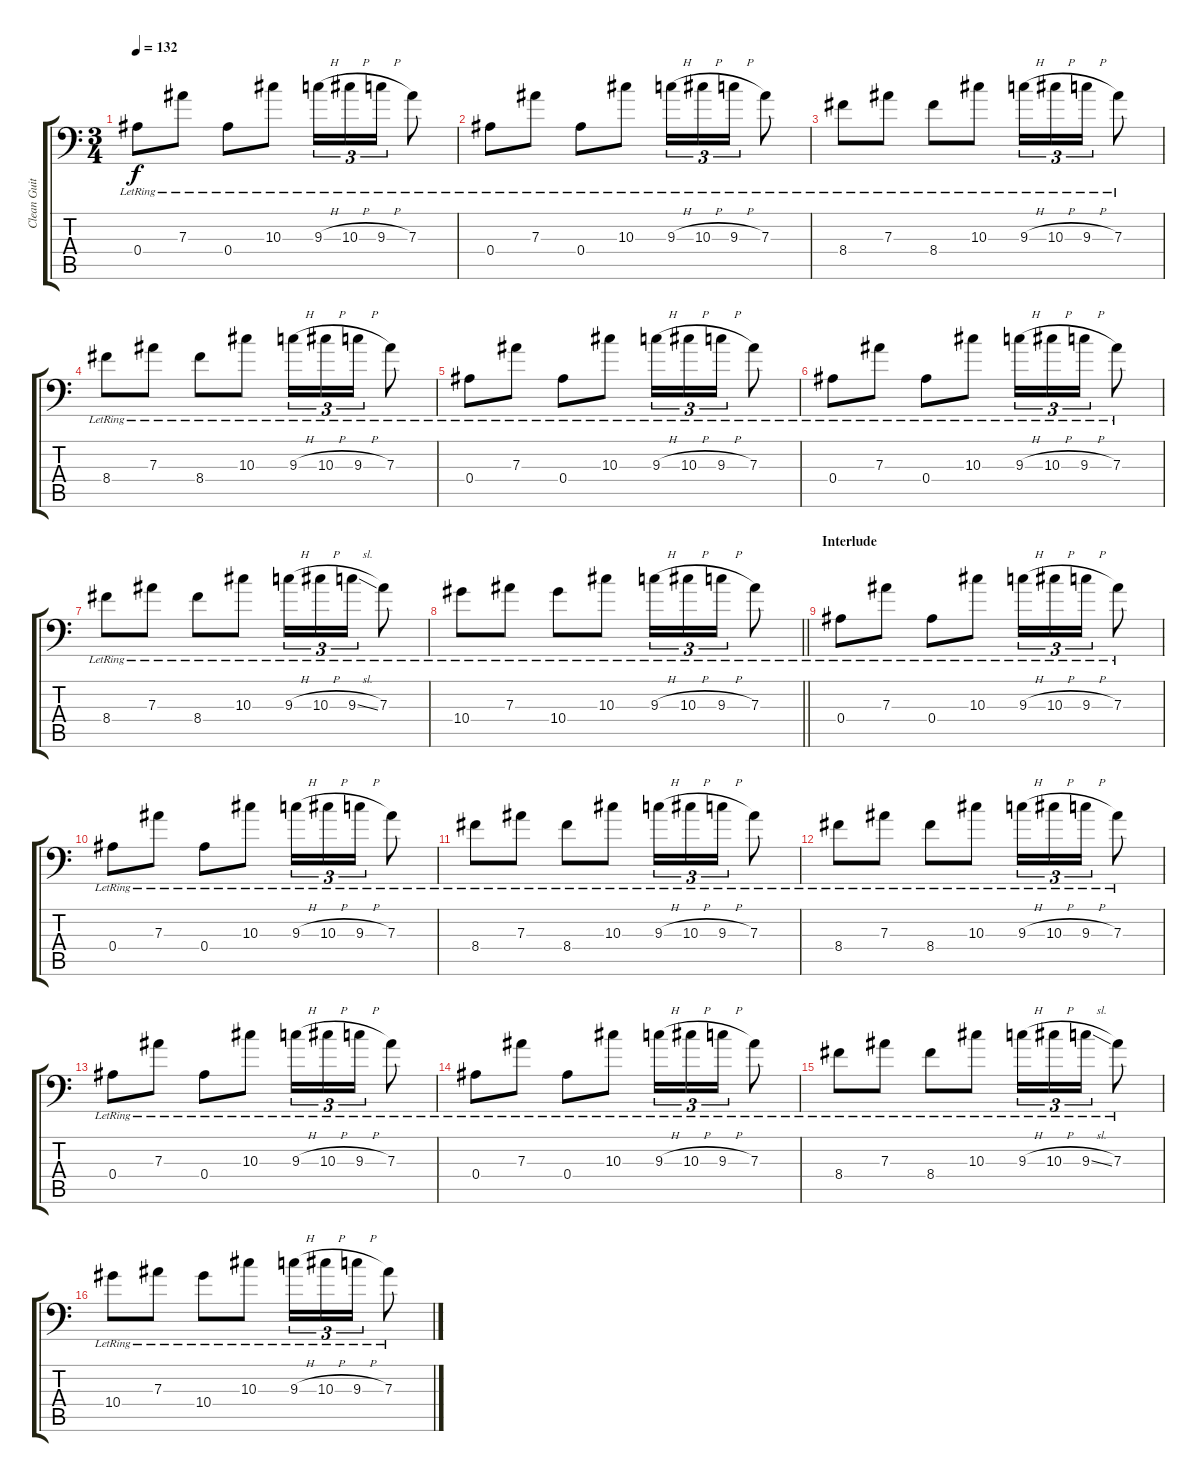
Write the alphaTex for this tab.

\track ("Clean Guitar 1" "Clean Guit") {instrument electricguitarclean}
\staff {score tabs}
\tuning (C4 G3 Eb3 Bb2 F2 Bb1) {hide}
\ts (3 4)
\tempo 132
\clef f4
\ks c
0.4{lr}.8{dy f} 7.3{lr}.8 0.4{lr}.8 10.3{lr}.8 9.3{h lr}.16{tu (3 2)} 10.3{h lr}.16{tu (3 2)} 9.3{h lr}.16{tu (3 2)} 7.3{lr}.8 |
0.4{lr}.8 7.3{lr}.8 0.4{lr}.8 10.3{lr}.8 9.3{h lr}.16{tu (3 2)} 10.3{h lr}.16{tu (3 2)} 9.3{h lr}.16{tu (3 2)} 7.3{lr}.8 |
8.4{lr}.8 7.3{lr}.8 8.4{lr}.8 10.3{lr}.8 9.3{h lr}.16{tu (3 2)} 10.3{h lr}.16{tu (3 2)} 9.3{h lr}.16{tu (3 2)} 7.3{lr}.8 |
8.4{lr}.8 7.3{lr}.8 8.4{lr}.8 10.3{lr}.8 9.3{h lr}.16{tu (3 2)} 10.3{h lr}.16{tu (3 2)} 9.3{h lr}.16{tu (3 2)} 7.3{lr}.8 |
0.4{lr}.8 7.3{lr}.8 0.4{lr}.8 10.3{lr}.8 9.3{h lr}.16{tu (3 2)} 10.3{h lr}.16{tu (3 2)} 9.3{h lr}.16{tu (3 2)} 7.3{lr}.8 |
0.4{lr}.8 7.3{lr}.8 0.4{lr}.8 10.3{lr}.8 9.3{h lr}.16{tu (3 2)} 10.3{h lr}.16{tu (3 2)} 9.3{h lr}.16{tu (3 2)} 7.3{lr}.8 |
8.4{lr}.8 7.3{lr}.8 8.4{lr}.8 10.3{lr}.8 9.3{h lr}.16{tu (3 2)} 10.3{h lr}.16{tu (3 2)} 9.3{sl lr}.16{tu (3 2)} 7.3{lr}.8 |
\barLineRight lightlight
10.4{lr}.8 7.3{lr}.8 10.4{lr}.8 10.3{lr}.8 9.3{h lr}.16{tu (3 2)} 10.3{h lr}.16{tu (3 2)} 9.3{h lr}.16{tu (3 2)} 7.3{lr}.8 |
\section ("" "Interlude")
0.4{lr}.8 7.3{lr}.8 0.4{lr}.8 10.3{lr}.8 9.3{h lr}.16{tu (3 2)} 10.3{h lr}.16{tu (3 2)} 9.3{h lr}.16{tu (3 2)} 7.3{lr}.8 |
0.4{lr}.8 7.3{lr}.8 0.4{lr}.8 10.3{lr}.8 9.3{h lr}.16{tu (3 2)} 10.3{h lr}.16{tu (3 2)} 9.3{h lr}.16{tu (3 2)} 7.3{lr}.8 |
8.4{lr}.8 7.3{lr}.8 8.4{lr}.8 10.3{lr}.8 9.3{h lr}.16{tu (3 2)} 10.3{h lr}.16{tu (3 2)} 9.3{h lr}.16{tu (3 2)} 7.3{lr}.8 |
8.4{lr}.8 7.3{lr}.8 8.4{lr}.8 10.3{lr}.8 9.3{h lr}.16{tu (3 2)} 10.3{h lr}.16{tu (3 2)} 9.3{h lr}.16{tu (3 2)} 7.3{lr}.8 |
0.4{lr}.8 7.3{lr}.8 0.4{lr}.8 10.3{lr}.8 9.3{h lr}.16{tu (3 2)} 10.3{h lr}.16{tu (3 2)} 9.3{h lr}.16{tu (3 2)} 7.3{lr}.8 |
0.4{lr}.8 7.3{lr}.8 0.4{lr}.8 10.3{lr}.8 9.3{h lr}.16{tu (3 2)} 10.3{h lr}.16{tu (3 2)} 9.3{h lr}.16{tu (3 2)} 7.3{lr}.8 |
8.4{lr}.8 7.3{lr}.8 8.4{lr}.8 10.3{lr}.8 9.3{h lr}.16{tu (3 2)} 10.3{h lr}.16{tu (3 2)} 9.3{sl lr}.16{tu (3 2)} 7.3{lr}.8 |
10.4{lr}.8 7.3{lr}.8 10.4{lr}.8 10.3{lr}.8 9.3{h lr}.16{tu (3 2)} 10.3{h lr}.16{tu (3 2)} 9.3{h lr}.16{tu (3 2)} 7.3{lr}.8
